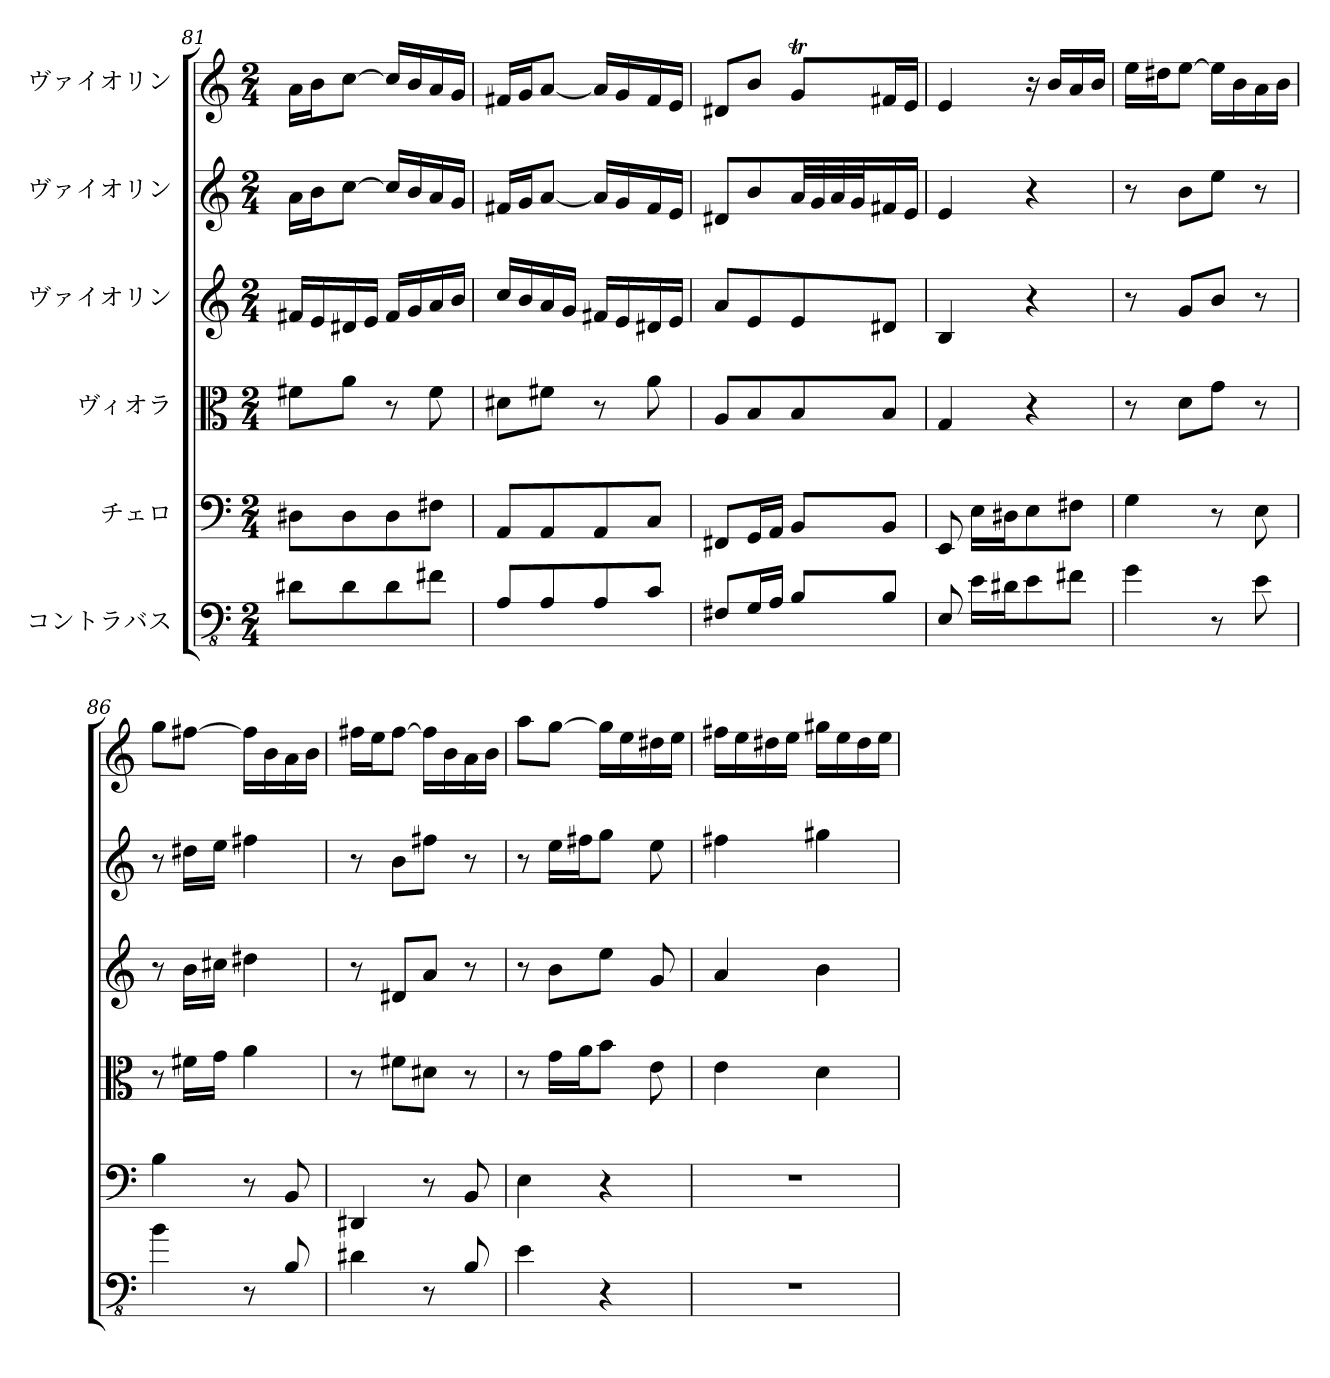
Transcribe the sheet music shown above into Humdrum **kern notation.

**kern	**kern	**kern	**kern	**kern	**kern
*part6	*part5	*part4	*part3	*part2	*part1
*staff6	*staff5	*staff4	*staff3	*staff2	*staff1
*I"コントラバス	*I"チェロ	*I"ヴィオラ	*I"ヴァイオリン	*I"ヴァイオリン	*I"ヴァイオリン
*clefFv4	*clefF4	*clefC3	*clefG2	*clefG2	*clefG2
*ITrd7c12	*	*	*	*	*
*k[]	*k[]	*k[]	*k[]	*k[]	*k[]
*M2/4	*M2/4	*M2/4	*M2/4	*M2/4	*M2/4
=81	=81	=81	=81	=81	=81
8DD#X\L	8D#X\L	8f#X\L	16f#X/LL	16a\LL	16a\LL
.	.	.	16e/	16b\J	16b\J
8DD#\	8D#\	8a\J	16d#X/	[8cc\J	[8cc\J
.	.	.	16e/JJ	.	.
8DD#\	8D#\	8r	16f#/LL	16cc/LL]	16cc/LL]
.	.	.	16g/	16b/	16b/
8FF#X\J	8F#X\J	8f#\	16a/	16a/	16a/
.	.	.	16b/JJ	16g/JJ	16g/JJ
=82	=82	=82	=82	=82	=82
8AAA/L	8AA/L	8d#X\L	16cc/LL	16f#X/LL	16f#X/LL
.	.	.	16b/	16g/J	16g/J
8AAA/	8AA/	8f#X\J	16a/	[8a/J	[8a/J
.	.	.	16g/JJ	.	.
8AAA/	8AA/	8r	16f#X/LL	16a/LL]	16a/LL]
.	.	.	16e/	16g/	16g/
8CC/J	8C/J	8a\	16d#X/	16f#/	16f#/
.	.	.	16e/JJ	16e/JJ	16e/JJ
=83	=83	=83	=83	=83	=83
8FFF#X/L	8FF#X/L	8A/L	8a/L	8d#X/L	8d#X/L
16GGG/L	16GG/L	8B/	8e/	8b/	8b/J
16AAA/JJ	16AA/JJ	.	.	.	.
8BBB/L	8BB/L	8B/	8e/	32a/LL	8gT/L
.	.	.	.	32g/	.
.	.	.	.	32a/	.
.	.	.	.	32g/J	.
8BBB/J	8BB/J	8B/J	8d#X/J	16f#X/	16f#X/L
.	.	.	.	16e/JJ	16e/JJ
=84	=84	=84	=84	=84	=84
8EEE/	8EE/	4G/	4B/	4e/	4e/
16EE\LL	16E\LL	.	.	.	.
16DD#X\J	16D#X\J	.	.	.	.
8EE\	8E\	4r	4r	4r	16r
.	.	.	.	.	16b/LL
8FF#X\J	8F#X\J	.	.	.	16a/
.	.	.	.	.	16b/JJ
!!LO:PB:g=z
=85	=85	=85	=85	=85	=85
4GG\	4G\	8r	8r	8r	16ee\LL
.	.	.	.	.	16dd#X\J
.	.	8d\L	8g/L	8b\L	[8ee\J
8r	8r	8g\J	8b/J	8ee\J	16ee\LL]
.	.	.	.	.	16b\
8EE\	8E\	8r	8r	8r	16a\
.	.	.	.	.	16b\JJ
=86	=86	=86	=86	=86	=86
4BB\	4B\	8r	8r	8r	8gg\L
.	.	16f#X\LL	16b\LL	16dd#X\LL	[8ff#X\J
.	.	16g\JJ	16cc#X\JJ	16ee\JJ	.
8r	8r	4a\	4dd#X\	4ff#X\	16ff#\LL]
.	.	.	.	.	16b\
8BBB/	8BB/	.	.	.	16a\
.	.	.	.	.	16b\JJ
=87	=87	=87	=87	=87	=87
4DD#X\	4DD#X/	8r	8r	8r	16ff#X\LL
.	.	.	.	.	16ee\J
.	.	8f#X\L	8d#X/L	8b\L	[8ff#\J
8r	8r	8d#X\J	8a/J	8ff#X\J	16ff#\LL]
.	.	.	.	.	16b\
8BBB/	8BB/	8r	8r	8r	16a\
.	.	.	.	.	16b\JJ
=88	=88	=88	=88	=88	=88
4EE\	4E\	8r	8r	8r	8aa\L
.	.	16g\LL	8b\L	16ee\LL	[8gg\J
.	.	16a\J	.	16ff#X\J	.
4r	4r	8b\J	8ee\J	8gg\J	16gg\LL]
.	.	.	.	.	16ee\
.	.	8e\	8g/	8ee\	16dd#X\
.	.	.	.	.	16ee\JJ
=89	=89	=89	=89	=89	=89
2r	2r	4e\	4a/	4ff#X\	16ff#X\LL
.	.	.	.	.	16ee\
.	.	.	.	.	16dd#X\
.	.	.	.	.	16ee\JJ
.	.	4d\	4b\	4gg#X\	16gg#X\LL
.	.	.	.	.	16ee\
.	.	.	.	.	16dd#\
.	.	.	.	.	16ee\JJ
=	=	=	=	=	=
*-	*-	*-	*-	*-	*-
